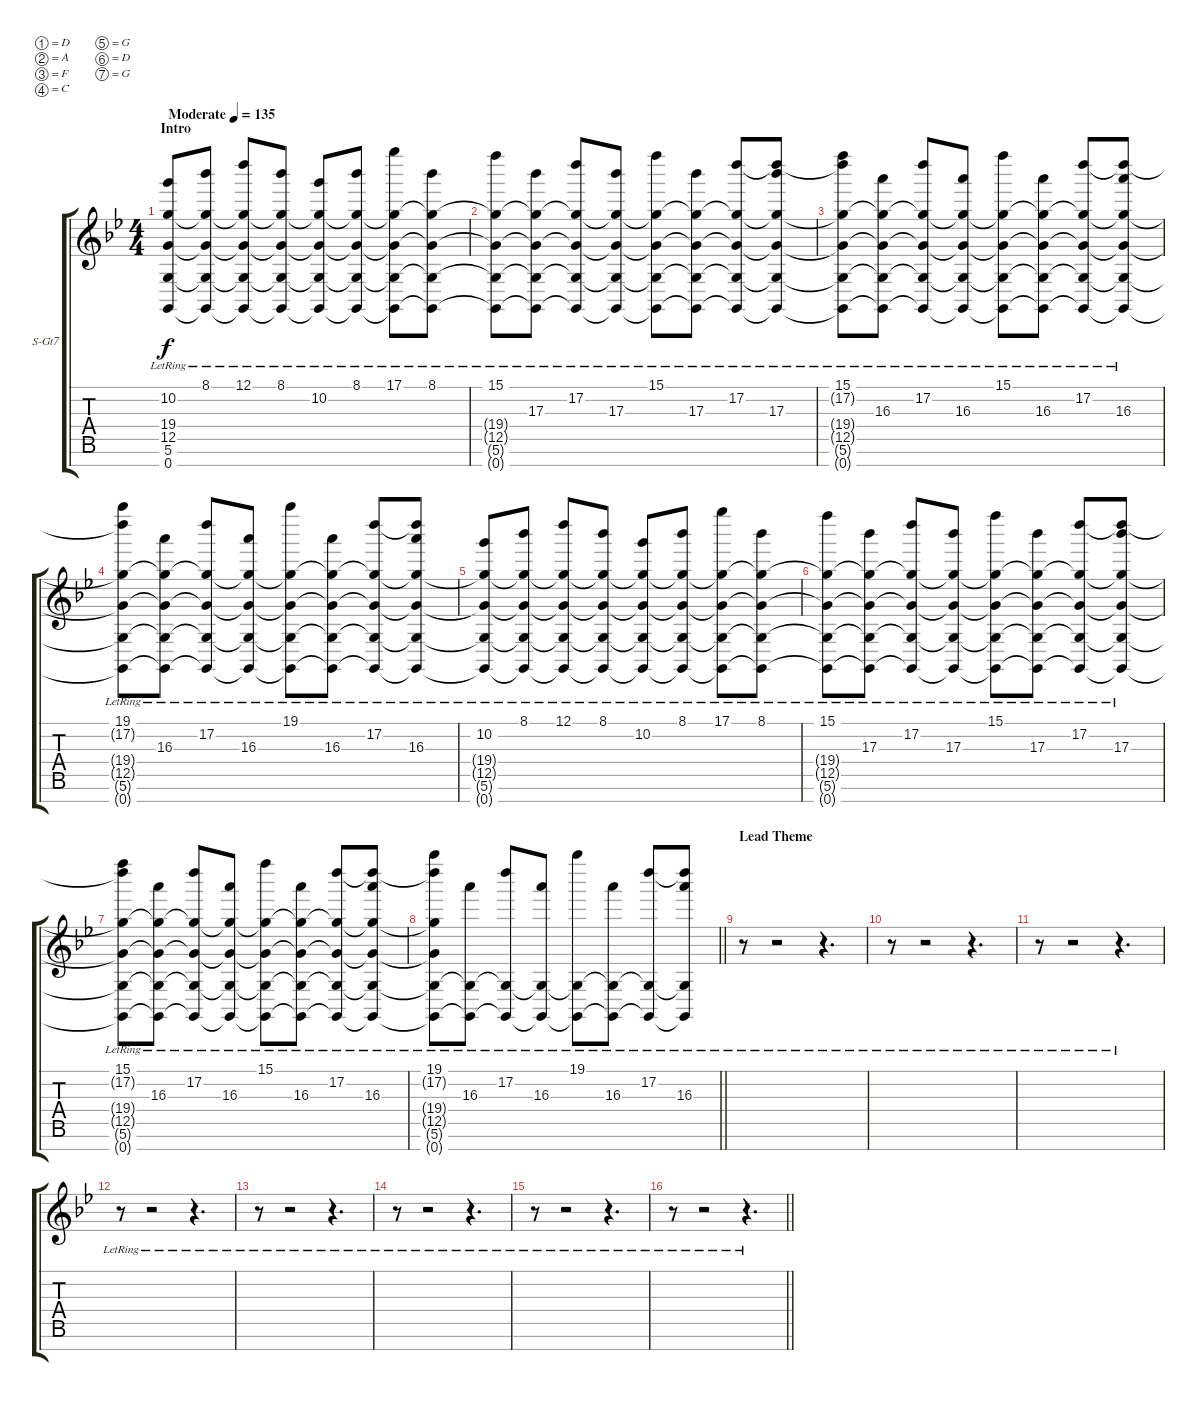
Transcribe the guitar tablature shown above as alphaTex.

\bracketExtendMode groupsimilarinstruments
\firstSystemTrackNameOrientation horizontal
\otherSystemsTrackNameOrientation horizontal
\track ("samples" "S-Gt7") {instrument brightacousticpiano}
\staff {score tabs}
\tuning (D5 A4 F4 C3 G2 D2 G1)
\displaytranspose 12
\ts (4 4)
\beaming (8 2 2 2 2)
\section ("" "Intro")
\tempo (135 "Moderate")
\clef g2
\ks gminor
(10.2{lr} 19.4{lr} 12.5{lr} 5.6{lr} 0.7{lr}).8{dy f instrument brightacousticpiano} (8.1{lr} 19.4{lr t} 12.5{lr t} 5.6{lr t} 0.7{lr t}).8 (12.1{lr} 19.4{lr t} 12.5{lr t} 5.6{lr t} 0.7{lr t}).8 (8.1{lr} 19.4{lr t} 12.5{lr t} 5.6{lr t} 0.7{lr t}).8 (10.2{lr} 19.4{lr t} 12.5{lr t} 5.6{lr t} 0.7{lr t}).8 (8.1{lr} 19.4{lr t} 12.5{lr t} 5.6{lr t} 0.7{lr t}).8 (17.1{lr} 19.4{lr t} 12.5{lr t} 5.6{lr t} 0.7{lr t}).8 (8.1{lr} 19.4{lr t} 12.5{lr t} 5.6{lr t} 0.7{lr t}).8 |
(15.1 19.4{lr t} 12.5{lr t} 5.6{lr t} 0.7{lr t}).8 (17.3{lr} 5.6{lr t} 0.7{lr t} 19.4{lr t} 12.5{lr t}).8 (17.2{lr} 5.6{lr t} 0.7{lr t} 19.4{lr t} 12.5{lr t}).8 (17.3{lr} 5.6{lr t} 0.7{lr t} 19.4{lr t} 12.5{lr t}).8 (15.1{lr} 5.6{lr t} 0.7{lr t} 19.4{lr t} 12.5{lr t}).8 (17.3{lr} 5.6{lr t} 0.7{lr t} 19.4{lr t} 12.5{lr t}).8 (17.2{lr} 5.6{lr t} 0.7{lr t} 19.4{lr t} 12.5{lr t}).8 (17.2{lr t} 17.3{lr} 5.6{lr t} 0.7{lr t} 19.4{lr t} 12.5{lr t}).8 |
(15.1 17.2{lr t} 19.4{lr t} 12.5{lr t} 5.6{lr t} 0.7{lr t}).8 (16.3{lr} 5.6{lr t} 0.7{lr t} 19.4{lr t} 12.5{lr t}).8 (17.2{lr} 5.6{lr t} 0.7{lr t} 19.4{lr t} 12.5{lr t}).8 (16.3{lr} 5.6{lr t} 0.7{lr t} 19.4{lr t} 12.5{lr t}).8 (15.1{lr} 5.6{lr t} 0.7{lr t} 19.4{lr t} 12.5{lr t}).8 (16.3{lr} 5.6{lr t} 0.7{lr t} 19.4{lr t} 12.5{lr t}).8 (17.2{lr} 5.6{lr t} 0.7{lr t} 19.4{lr t} 12.5{lr t}).8 (17.2{lr t} 16.3{lr} 5.6{lr t} 0.7{lr t} 19.4{lr t} 12.5{lr t}).8 |
(19.1 17.2{lr t} 19.4{lr t} 12.5{lr t} 5.6{lr t} 0.7{lr t}).8 (16.3{lr} 19.4{lr t} 12.5{lr t} 5.6{lr t} 0.7{lr t}).8 (17.2{lr} 19.4{lr t} 12.5{lr t} 5.6{lr t} 0.7{lr t}).8 (16.3{lr} 19.4{lr t} 12.5{lr t} 5.6{lr t} 0.7{lr t}).8 (19.1{lr} 19.4{lr t} 12.5{lr t} 5.6{lr t} 0.7{lr t}).8 (16.3{lr} 19.4{lr t} 12.5{lr t} 5.6{lr t} 0.7{lr t}).8 (17.2{lr} 19.4{lr t} 12.5{lr t} 5.6{lr t} 0.7{lr t}).8 (17.2{lr t} 16.3{lr} 19.4{lr t} 12.5{lr t} 5.6{lr t} 0.7{lr t}).8 |
(10.2{lr} 19.4{lr t} 12.5{lr t} 5.6{lr t} 0.7{lr t}).8 (8.1{lr} 19.4{lr t} 12.5{lr t} 5.6{lr t} 0.7{lr t}).8 (12.1{lr} 19.4{lr t} 12.5{lr t} 5.6{lr t} 0.7{lr t}).8 (8.1{lr} 19.4{lr t} 12.5{lr t} 5.6{lr t} 0.7{lr t}).8 (10.2{lr} 19.4{lr t} 12.5{lr t} 5.6{lr t} 0.7{lr t}).8 (8.1{lr} 19.4{lr t} 12.5{lr t} 5.6{lr t} 0.7{lr t}).8 (17.1{lr} 19.4{lr t} 12.5{lr t} 5.6{lr t} 0.7{lr t}).8 (8.1{lr} 19.4{lr t} 12.5{lr t} 5.6{lr t} 0.7{lr t}).8 |
(15.1 19.4{lr t} 12.5{lr t} 5.6{lr t} 0.7{lr t}).8 (17.3{lr} 19.4{lr t} 12.5{lr t} 5.6{lr t} 0.7{lr t}).8 (17.2{lr} 19.4{lr t} 12.5{lr t} 5.6{lr t} 0.7{lr t}).8 (17.3{lr} 19.4{lr t} 12.5{lr t} 5.6{lr t} 0.7{lr t}).8 (15.1{lr} 19.4{lr t} 12.5{lr t} 5.6{lr t} 0.7{lr t}).8 (17.3{lr} 19.4{lr t} 12.5{lr t} 5.6{lr t} 0.7{lr t}).8 (17.2{lr} 19.4{lr t} 12.5{lr t} 5.6{lr t} 0.7{lr t}).8 (17.2{lr t} 17.3{lr} 19.4{lr t} 12.5{lr t} 5.6{lr t} 0.7{lr t}).8 |
(15.1 17.2{lr t} 19.4{lr t} 12.5{lr t} 5.6{lr t} 0.7{lr t}).8 (16.3{lr} 5.6{lr t} 0.7{lr t} 19.4{lr t} 12.5{lr t}).8 (17.2{lr} 5.6{lr t} 0.7{lr t} 19.4{lr t} 12.5{lr t}).8 (16.3{lr} 5.6{lr t} 0.7{lr t} 19.4{lr t} 12.5{lr t}).8 (15.1{lr} 5.6{lr t} 0.7{lr t} 19.4{lr t} 12.5{lr t}).8 (16.3{lr} 5.6{lr t} 0.7{lr t} 19.4{lr t} 12.5{lr t}).8 (17.2{lr} 5.6{lr t} 0.7{lr t} 19.4{lr t} 12.5{lr t}).8 (17.2{lr t} 16.3{lr} 5.6{lr t} 0.7{lr t} 19.4{lr t} 12.5{lr t}).8 |
\barLineRight lightlight
(19.1 17.2{lr t} 19.4{lr t} 12.5{lr t} 5.6{lr t} 0.7{lr t}).8 (16.3{lr} 5.6{lr t} 0.7{lr t}).8 (17.2{lr} 5.6{lr t} 0.7{lr t}).8 (16.3{lr} 5.6{lr t} 0.7{lr t}).8 (19.1{lr} 5.6{lr t} 0.7{lr t}).8 (16.3{lr} 5.6{lr t} 0.7{lr t}).8 (17.2{lr} 5.6{lr t} 0.7{lr t}).8 (17.2{lr t} 16.3{lr} 5.6{lr t} 0.7{lr t}).8 |
\section ("" "Lead Theme")
r.8 r.2 r.4{d} |
r.8 r.2 r.4{d} |
r.8 r.2 r.4{d} |
r.8 r.2 r.4{d} |
r.8 r.2 r.4{d} |
r.8 r.2 r.4{d} |
r.8 r.2 r.4{d} |
\barLineRight lightlight
r.8 r.2 r.4{d}
